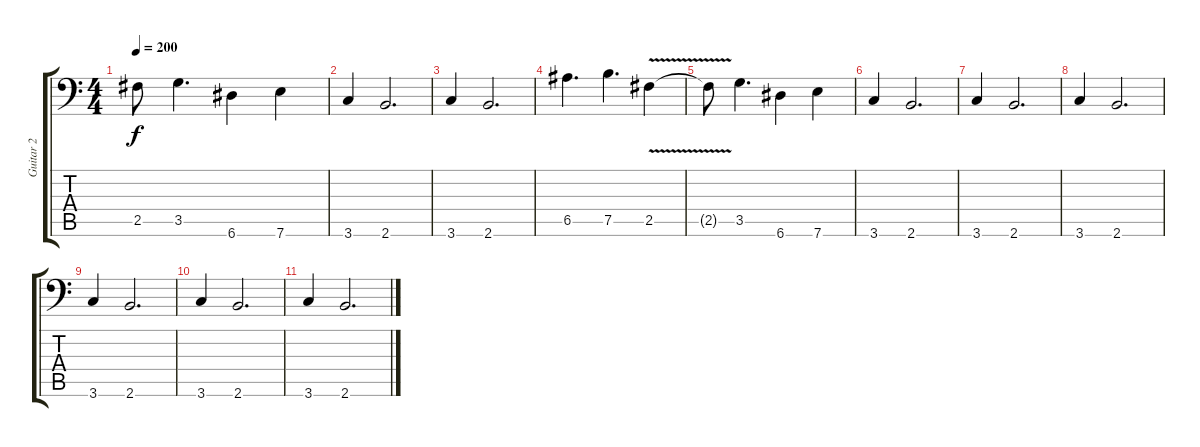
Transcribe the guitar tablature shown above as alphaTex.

\track ("Guitar 2" "Guitar 2") {instrument distortionguitar}
\staff {score tabs}
\tuning (B3 Gb3 D3 A2 E2 A1) {hide}
\ts (4 4)
\tempo 200
\clef f4
\ks c
2.5{t}.8{dy f} 3.5.4{d} 6.6.4 7.6.4 |
3.6.4 2.6.2{d} |
3.6.4 2.6.2{d} |
6.5.4{d} 7.5.4{d} 2.5{v}.4 |
2.5{t}.8 3.5.4{d} 6.6.4 7.6.4 |
3.6.4 2.6.2{d} |
3.6.4 2.6.2{d} |
3.6.4 2.6.2{d} |
3.6.4 2.6.2{d} |
3.6.4 2.6.2{d} |
3.6.4 2.6.2{d}
